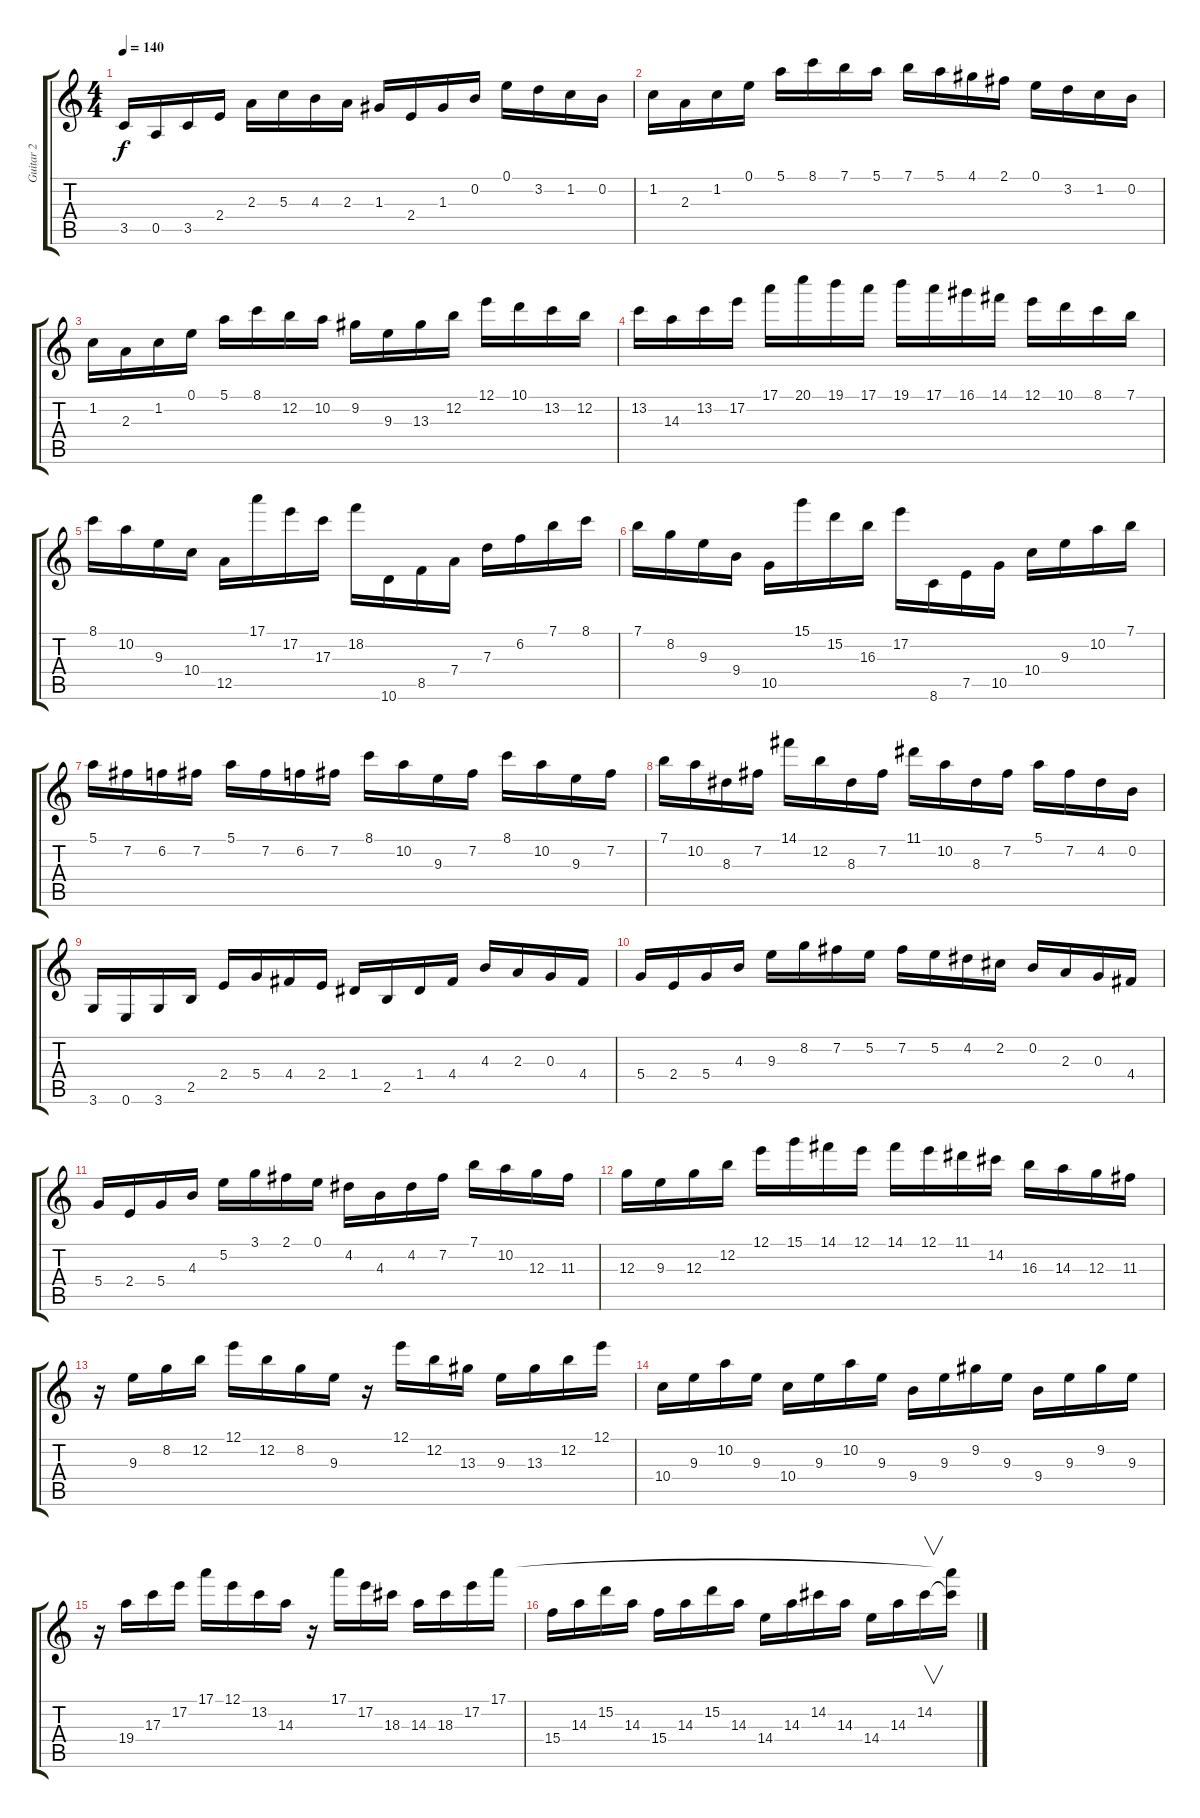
\track ("Guitar 2" "Guitar 2") {instrument acousticguitarsteel}
\staff {score tabs}
\tuning (E4 B3 G3 D3 A2 E2) {hide}
\ts (4 4)
\tempo 140
\clef g2
\ks c
3.5.16{dy f instrument acousticguitarsteel} 0.5.16 3.5.16 2.4.16 2.3.16 5.3.16 4.3.16 2.3.16 1.3.16 2.4.16 1.3.16 0.2.16 0.1.16 3.2.16 1.2.16 0.2.16 |
1.2.16 2.3.16 1.2.16 0.1.16 5.1.16 8.1.16 7.1.16 5.1.16 7.1.16 5.1.16 4.1.16 2.1.16 0.1.16 3.2.16 1.2.16 0.2.16 |
1.2.16 2.3.16 1.2.16 0.1.16 5.1.16 8.1.16 12.2.16 10.2.16 9.2.16 9.3.16 13.3.16 12.2.16 12.1.16 10.1.16 13.2.16 12.2.16 |
13.2.16 14.3.16 13.2.16 17.2.16 17.1.16 20.1.16 19.1.16 17.1.16 19.1.16 17.1.16 16.1.16 14.1.16 12.1.16 10.1.16 8.1.16 7.1.16 |
8.1.16 10.2.16 9.3.16 10.4.16 12.5.16 17.1.16 17.2.16 17.3.16 18.2.16 10.6.16 8.5.16 7.4.16 7.3.16 6.2.16 7.1.16 8.1.16 |
7.1.16 8.2.16 9.3.16 9.4.16 10.5.16 15.1.16 15.2.16 16.3.16 17.2.16 8.6.16 7.5.16 10.5.16 10.4.16 9.3.16 10.2.16 7.1.16 |
5.1.16 7.2.16 6.2.16 7.2.16 5.1.16 7.2.16 6.2.16 7.2.16 8.1.16 10.2.16 9.3.16 7.2.16 8.1.16 10.2.16 9.3.16 7.2.16 |
7.1.16 10.2.16 8.3.16 7.2.16 14.1.16 12.2.16 8.3.16 7.2.16 11.1.16 10.2.16 8.3.16 7.2.16 5.1.16 7.2.16 4.2.16 0.2.16 |
3.6.16 0.6.16 3.6.16 2.5.16 2.4.16 5.4.16 4.4.16 2.4.16 1.4.16 2.5.16 1.4.16 4.4.16 4.3.16 2.3.16 0.3.16 4.4.16 |
5.4.16 2.4.16 5.4.16 4.3.16 9.3.16 8.2.16 7.2.16 5.2.16 7.2.16 5.2.16 4.2.16 2.2.16 0.2.16 2.3.16 0.3.16 4.4.16 |
5.4.16 2.4.16 5.4.16 4.3.16 5.2.16 3.1.16 2.1.16 0.1.16 4.2.16 4.3.16 4.2.16 7.2.16 7.1.16 10.2.16 12.3.16 11.3.16 |
12.3.16 9.3.16 12.3.16 12.2.16 12.1.16 15.1.16 14.1.16 12.1.16 14.1.16 12.1.16 11.1.16 14.2.16 16.3.16 14.3.16 12.3.16 11.3.16 |
r.16 9.3.16 8.2.16 12.2.16 12.1.16 12.2.16 8.2.16 9.3.16 r.16 12.1.16 12.2.16 13.3.16 9.3.16 13.3.16 12.2.16 12.1.16 |
10.4.16 9.3.16 10.2.16 9.3.16 10.4.16 9.3.16 10.2.16 9.3.16 9.4.16 9.3.16 9.2.16 9.3.16 9.4.16 9.3.16 9.2.16 9.3.16 |
r.16 19.4.16 17.3.16 17.2.16 17.1.16 12.1.16 13.2.16 14.3.16 r.16 17.1.16 17.2.16 18.3.16 14.3.16 18.3.16 17.2.16 17.1.16 |
15.4.16 14.3.16 15.2.16 14.3.16 15.4.16 14.3.16 15.2.16 14.3.16 14.4.16 14.3.16 14.2.16 14.3.16 14.4.16 14.3.16 14.2.16{v} (17.1{t} 14.2{t}).16
